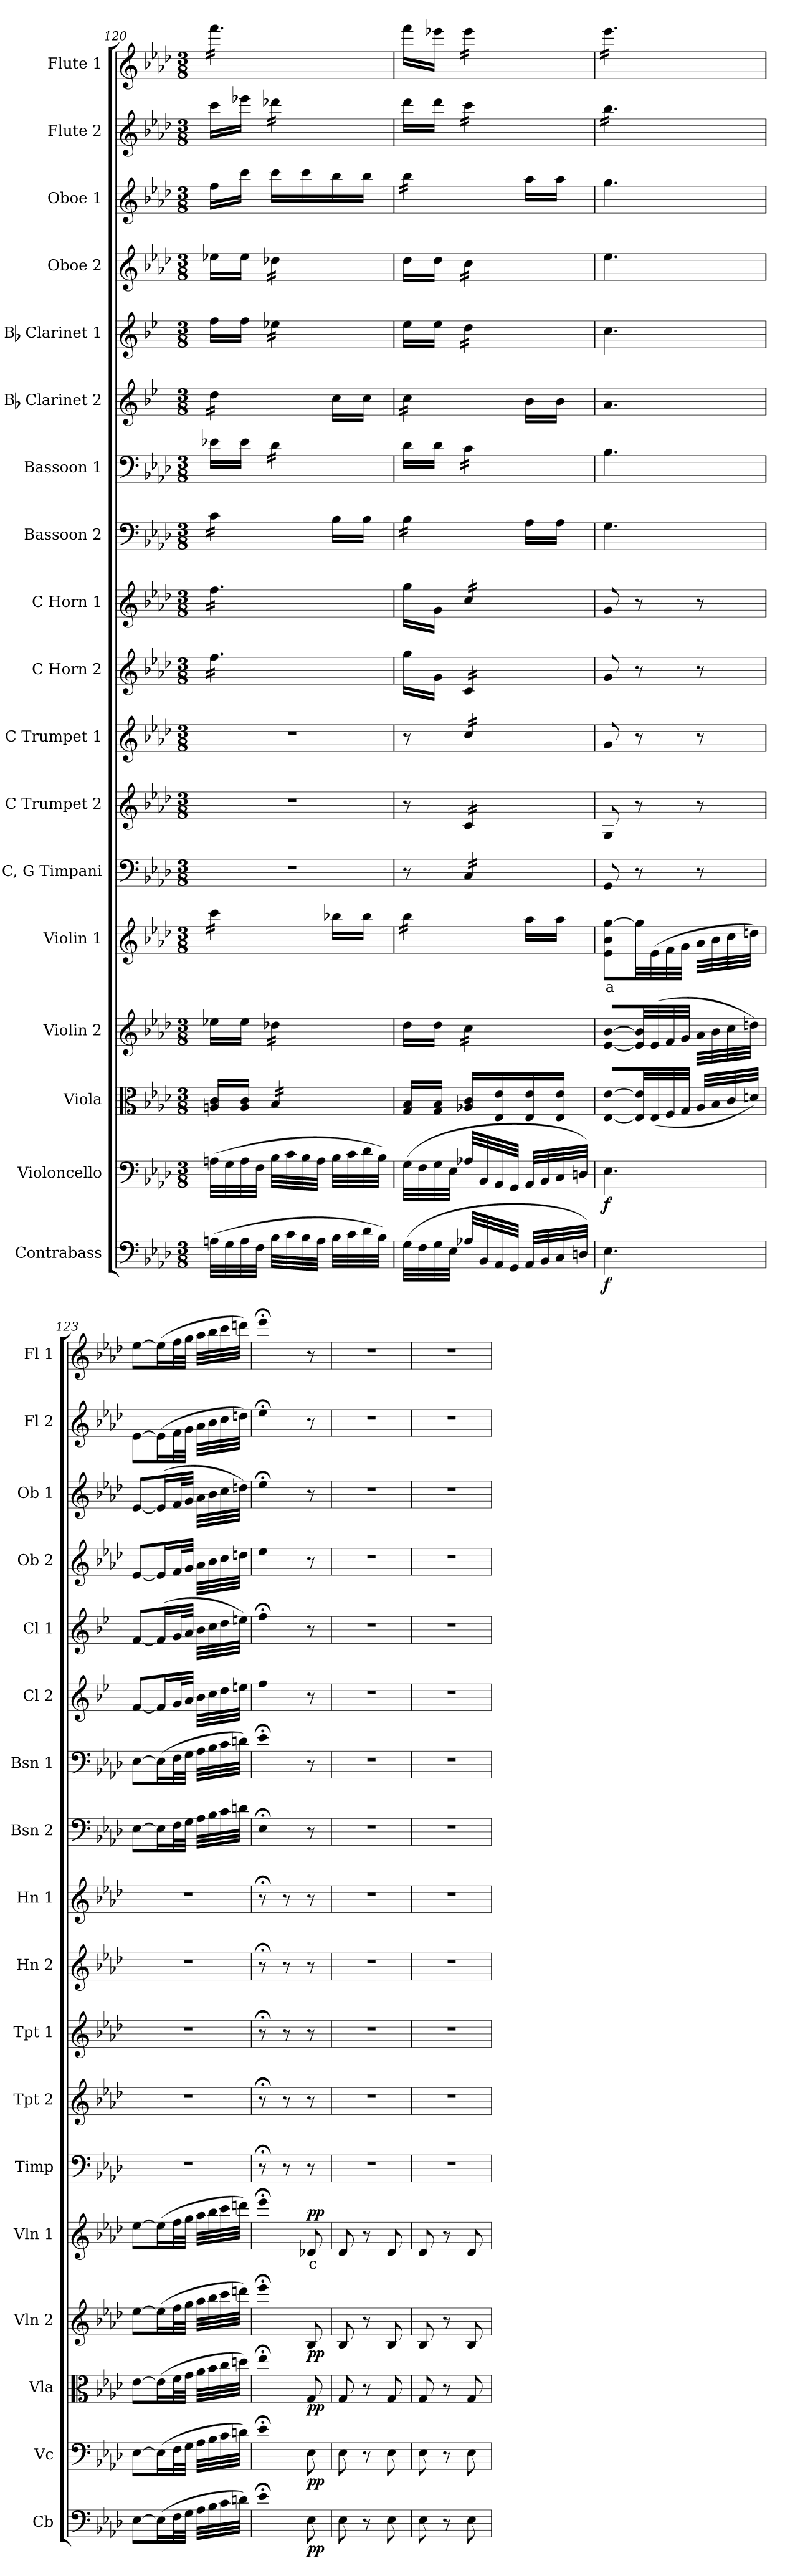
**kern	**dynam	**kern	**dynam	**kern	**dynam	**kern	**dynam	**kern	**text	**dynam	**kern	**kern	**kern	**kern	**kern	**kern	**kern	**kern	**kern	**kern	**kern	**kern	**kern
*part18	*part18	*part17	*part17	*part16	*part16	*part15	*part15	*part14	*part14	*part14	*part13	*part12	*part11	*part10	*part9	*part8	*part7	*part6	*part5	*part4	*part3	*part2	*part1
*staff18	*staff18	*staff17	*staff17	*staff16	*staff16	*staff15	*staff15	*staff14	*staff14	*staff14	*staff13	*staff12	*staff11	*staff10	*staff9	*staff8	*staff7	*staff6	*staff5	*staff4	*staff3	*staff2	*staff1
*I"Contrabass	*	*I"Violoncello	*	*I"Viola	*	*I"Violin 2	*	*I"Violin 1	*	*	*I"C, G Timpani	*I"C Trumpet 2	*I"C Trumpet 1	*I"C Horn 2	*I"C Horn 1	*I"Bassoon 2	*I"Bassoon 1	*I"Bb Clarinet 2	*I"Bb Clarinet 1	*I"Oboe 2	*I"Oboe 1	*I"Flute 2	*I"Flute 1
*I'Cb	*	*I'Vc	*	*I'Vla	*	*I'Vln 2	*	*I'Vln 1	*	*	*I'Timp	*I'Tpt 2	*I'Tpt 1	*I'Hn 2	*I'Hn 1	*I'Bsn 2	*I'Bsn 1	*I'Cl 2	*I'Cl 1	*I'Ob 2	*I'Ob 1	*I'Fl 2	*I'Fl 1
*clefF4	*	*clefF4	*	*clefC3	*	*clefG2	*	*clefG2	*	*	*clefF4	*clefG2	*clefG2	*clefG2	*clefG2	*clefF4	*clefF4	*clefG2	*clefG2	*clefG2	*clefG2	*clefG2	*clefG2
*ITrd7c12	*	*	*	*	*	*	*	*	*	*	*	*	*	*ITrd7c12	*ITrd7c12	*	*	*ITrd1c2	*ITrd1c2	*	*	*	*
*k[b-e-a-d-]	*	*k[b-e-a-d-]	*	*k[b-e-a-d-]	*	*k[b-e-a-d-]	*	*k[b-e-a-d-]	*	*	*k[b-e-a-d-]	*k[b-e-a-d-]	*k[b-e-a-d-]	*k[b-e-a-d-]	*k[b-e-a-d-]	*k[b-e-a-d-]	*k[b-e-a-d-]	*k[b-e-a-d-]	*k[b-e-a-d-]	*k[b-e-a-d-]	*k[b-e-a-d-]	*k[b-e-a-d-]	*k[b-e-a-d-]
*M3/8	*	*M3/8	*	*M3/8	*	*M3/8	*	*M3/8	*	*	*M3/8	*M3/8	*M3/8	*M3/8	*M3/8	*M3/8	*M3/8	*M3/8	*M3/8	*M3/8	*M3/8	*M3/8	*M3/8
=120	=120	=120	=120	=120	=120	=120	=120	=120	=120	=120	=120	=120	=120	=120	=120	=120	=120	=120	=120	=120	=120	=120	=120
*	*	*	*	*	*	*	*	*tremolo	*	*	*	*	*	*	*	*	*	*	*	*	*	*	*
*	*	*	*	*	*	*	*	*	*	*	*	*	*	*tremolo	*	*	*	*	*	*	*	*	*
*	*	*	*	*	*	*	*	*	*	*	*	*	*	*	*tremolo	*	*	*	*	*	*	*	*
*	*	*	*	*	*	*	*	*	*	*	*	*	*	*	*	*tremolo	*	*	*	*	*	*	*
*	*	*	*	*	*	*	*	*	*	*	*	*	*	*	*	*	*	*tremolo	*	*	*	*	*
*	*	*	*	*	*	*	*	*	*	*	*	*	*	*	*	*	*	*	*	*	*	*	*tremolo
(32AAn\LLL	.	(32An\LLL	.	16An/ 16c/LL	.	16ee-X\LL	.	16ccc\LL	.	.	4.r	4.r	4.r	16f\LL	16f\LL	16c\LL	16e-X\LL	16cc\LL	16ee-\LL	16ee-X\LL	16ff\LL	16ccc\LL	16fff\LL
32GG\	.	32G\	.	.	.	.	.	.	.	.	.	.	.	.	.	.	.	.	.	.	.	.	.
32AA\	.	32A\	.	16A/ 16c/JJ	.	16ee-\JJ	.	16ccc\	.	.	.	.	.	16f\	16f\	16c\	16e-\JJ	16cc\	16ee-\JJ	16ee-\JJ	16ccc\JJ	16eee-X\JJ	16fff\
32FF\JJJ	.	32F\JJJ	.	.	.	.	.	.	.	.	.	.	.	.	.	.	.	.	.	.	.	.	.
*	*	*	*	*tremolo	*	*	*	*	*	*	*	*	*	*	*	*	*	*	*	*	*	*	*
*	*	*	*	*	*	*tremolo	*	*	*	*	*	*	*	*	*	*	*	*	*	*	*	*	*
*	*	*	*	*	*	*	*	*	*	*	*	*	*	*	*	*	*tremolo	*	*	*	*	*	*
*	*	*	*	*	*	*	*	*	*	*	*	*	*	*	*	*	*	*	*tremolo	*	*	*	*
*	*	*	*	*	*	*	*	*	*	*	*	*	*	*	*	*	*	*	*	*tremolo	*	*	*
*	*	*	*	*	*	*	*	*	*	*	*	*	*	*	*	*	*	*	*	*	*	*tremolo	*
32BB-\LLL	.	32B-\LLL	.	16B-/LL	.	16dd-X\LL	.	16ccc\	.	.	.	.	.	16f\	16f\	16c\	16d-\LL	16cc\	16dd-X\LL	16dd-X\LL	16ccc\LL	16ddd-X\LL	16fff\
32C\	.	32c\	.	.	.	.	.	.	.	.	.	.	.	.	.	.	.	.	.	.	.	.	.
32BB-\	.	32B-\	.	16B-/	.	16dd-X\	.	16ccc\JJ	.	.	.	.	.	16f\	16f\	16c\JJ	16d-\	16cc\JJ	16dd-X\	16dd-X\	16ccc\	16ddd-X\	16fff\
*	*	*	*	*	*	*	*	*	*	*	*	*	*	*	*	*	*	*Xtremolo	*	*	*	*	*
*	*	*	*	*	*	*	*	*	*	*	*	*	*	*	*	*Xtremolo	*	*	*	*	*	*	*
*	*	*	*	*	*	*	*	*Xtremolo	*	*	*	*	*	*	*	*	*	*	*	*	*	*	*
32AA\JJJ	.	32A\JJJ	.	.	.	.	.	.	.	.	.	.	.	.	.	.	.	.	.	.	.	.	.
32BB-\LLL	.	32B-\LLL	.	16B-/	.	16dd-X\	.	16bb-X\LL	.	.	.	.	.	16f\	16f\	16B-\LL	16d-\	16b-\LL	16dd-X\	16dd-X\	16bb-\	16ddd-X\	16fff\
32C\	.	32c\	.	.	.	.	.	.	.	.	.	.	.	.	.	.	.	.	.	.	.	.	.
32D-\	.	32d-\	.	16B-/JJ	.	16dd-X\JJ	.	16bb-\JJ	.	.	.	.	.	16f\JJ	16f\JJ	16B-\JJ	16d-\JJ	16b-\JJ	16dd-X\JJ	16dd-X\JJ	16bb-\JJ	16ddd-X\JJ	16fff\JJ
*	*	*	*	*	*	*	*	*	*	*	*	*	*	*	*	*	*	*	*	*	*	*	*Xtremolo
*	*	*	*	*	*	*	*	*	*	*	*	*	*	*	*	*	*	*	*	*	*	*Xtremolo	*
*	*	*	*	*	*	*	*	*	*	*	*	*	*	*	*	*	*	*	*	*Xtremolo	*	*	*
*	*	*	*	*	*	*	*	*	*	*	*	*	*	*	*	*	*	*	*Xtremolo	*	*	*	*
*	*	*	*	*	*	*	*	*	*	*	*	*	*	*	*	*	*Xtremolo	*	*	*	*	*	*
*	*	*	*	*	*	*	*	*	*	*	*	*	*	*	*Xtremolo	*	*	*	*	*	*	*	*
*	*	*	*	*	*	*	*	*	*	*	*	*	*	*Xtremolo	*	*	*	*	*	*	*	*	*
*	*	*	*	*	*	*Xtremolo	*	*	*	*	*	*	*	*	*	*	*	*	*	*	*	*	*
*	*	*	*	*Xtremolo	*	*	*	*	*	*	*	*	*	*	*	*	*	*	*	*	*	*	*
32BB-\JJJ)	.	32B-\JJJ)	.	.	.	.	.	.	.	.	.	.	.	.	.	.	.	.	.	.	.	.	.
!!LO:PB:g=z
=121	=121	=121	=121	=121	=121	=121	=121	=121	=121	=121	=121	=121	=121	=121	=121	=121	=121	=121	=121	=121	=121	=121	=121
*	*	*	*	*	*	*	*	*tremolo	*	*	*	*	*	*	*	*	*	*	*	*	*	*	*
*	*	*	*	*	*	*	*	*	*	*	*	*	*	*	*	*tremolo	*	*	*	*	*	*	*
*	*	*	*	*	*	*	*	*	*	*	*	*	*	*	*	*	*	*tremolo	*	*	*	*	*
*	*	*	*	*	*	*	*	*	*	*	*	*	*	*	*	*	*	*	*	*	*tremolo	*	*
(32GG\LLL	.	(32G\LLL	.	16G/ 16B-/LL	.	16dd-\LL	.	16bb-\LL	.	.	8r	8r	8r	16g\LL	16g\LL	16B-\LL	16d-\LL	16b-\LL	16dd-\LL	16dd-\LL	16bb-\LL	16ddd-\LL	16fff\LL
32FF\	.	32F\	.	.	.	.	.	.	.	.	.	.	.	.	.	.	.	.	.	.	.	.	.
32GG\	.	32G\	.	16G/ 16B-/JJ	.	16dd-\JJ	.	16bb-\	.	.	.	.	.	16G\JJ	16G\JJ	16B-\	16d-\JJ	16b-\	16dd-\JJ	16dd-\JJ	16bb-\	16ddd-\JJ	16eee-X\JJ
32EE-\JJJ	.	32E-\JJJ	.	.	.	.	.	.	.	.	.	.	.	.	.	.	.	.	.	.	.	.	.
*	*	*	*	*	*	*tremolo	*	*	*	*	*	*	*	*	*	*	*	*	*	*	*	*	*
*	*	*	*	*	*	*	*	*	*	*	*tremolo	*	*	*	*	*	*	*	*	*	*	*	*
*	*	*	*	*	*	*	*	*	*	*	*	*tremolo	*	*	*	*	*	*	*	*	*	*	*
*	*	*	*	*	*	*	*	*	*	*	*	*	*tremolo	*	*	*	*	*	*	*	*	*	*
*	*	*	*	*	*	*	*	*	*	*	*	*	*	*tremolo	*	*	*	*	*	*	*	*	*
*	*	*	*	*	*	*	*	*	*	*	*	*	*	*	*tremolo	*	*	*	*	*	*	*	*
*	*	*	*	*	*	*	*	*	*	*	*	*	*	*	*	*	*tremolo	*	*	*	*	*	*
*	*	*	*	*	*	*	*	*	*	*	*	*	*	*	*	*	*	*	*tremolo	*	*	*	*
*	*	*	*	*	*	*	*	*	*	*	*	*	*	*	*	*	*	*	*	*tremolo	*	*	*
*	*	*	*	*	*	*	*	*	*	*	*	*	*	*	*	*	*	*	*	*	*	*tremolo	*
*	*	*	*	*	*	*	*	*	*	*	*	*	*	*	*	*	*	*	*	*	*	*	*tremolo
32AA-X/LLL	.	32A-X/LLL	.	16A-X/ 16c/LL	.	16cc\LL	.	16bb-\	.	.	16C/LL	16c/LL	16cc/LL	16C/LL	16c/LL	16B-\	16c\LL	16b-\	16cc\LL	16cc\LL	16bb-\	16ccc\LL	16eee-\LL
32BBB-/	.	32BB-/	.	.	.	.	.	.	.	.	.	.	.	.	.	.	.	.	.	.	.	.	.
32AAA-/	.	32AA-/	.	16E-/ 16e-/	.	16cc\	.	16bb-\JJ	.	.	16C/	16c/	16cc/	16C/	16c/	16B-\JJ	16c\	16b-\JJ	16cc\	16cc\	16bb-\JJ	16ccc\	16eee-\
*	*	*	*	*	*	*	*	*	*	*	*	*	*	*	*	*	*	*	*	*	*Xtremolo	*	*
*	*	*	*	*	*	*	*	*	*	*	*	*	*	*	*	*	*	*Xtremolo	*	*	*	*	*
*	*	*	*	*	*	*	*	*	*	*	*	*	*	*	*	*Xtremolo	*	*	*	*	*	*	*
*	*	*	*	*	*	*	*	*Xtremolo	*	*	*	*	*	*	*	*	*	*	*	*	*	*	*
32GGG/JJJ	.	32GG/JJJ	.	.	.	.	.	.	.	.	.	.	.	.	.	.	.	.	.	.	.	.	.
32AAA-/LLL	.	32AA-/LLL	.	16E-/ 16e-/	.	16cc\	.	16aa-\LL	.	.	16C/	16c/	16cc/	16C/	16c/	16A-\LL	16c\	16a-\LL	16cc\	16cc\	16aa-\LL	16ccc\	16eee-\
32BBB-/	.	32BB-/	.	.	.	.	.	.	.	.	.	.	.	.	.	.	.	.	.	.	.	.	.
32CC/	.	32C/	.	16E-/ 16e-/JJ	.	16cc\JJ	.	16aa-\JJ	.	.	16C/JJ	16c/JJ	16cc/JJ	16C/JJ	16c/JJ	16A-\JJ	16c\JJ	16a-\JJ	16cc\JJ	16cc\JJ	16aa-\JJ	16ccc\JJ	16eee-\JJ
*	*	*	*	*	*	*	*	*	*	*	*	*	*	*	*	*	*	*	*	*Xtremolo	*	*	*
*	*	*	*	*	*	*	*	*	*	*	*	*	*	*	*	*	*	*	*Xtremolo	*	*	*	*
*	*	*	*	*	*	*	*	*	*	*	*	*	*	*	*	*	*Xtremolo	*	*	*	*	*	*
*	*	*	*	*	*	*	*	*	*	*	*	*	*	*	*Xtremolo	*	*	*	*	*	*	*	*
*	*	*	*	*	*	*	*	*	*	*	*	*	*	*Xtremolo	*	*	*	*	*	*	*	*	*
*	*	*	*	*	*	*	*	*	*	*	*	*	*Xtremolo	*	*	*	*	*	*	*	*	*	*
*	*	*	*	*	*	*	*	*	*	*	*	*Xtremolo	*	*	*	*	*	*	*	*	*	*	*
*	*	*	*	*	*	*	*	*	*	*	*Xtremolo	*	*	*	*	*	*	*	*	*	*	*	*
*	*	*	*	*	*	*Xtremolo	*	*	*	*	*	*	*	*	*	*	*	*	*	*	*	*	*
32DDn/JJJ)	.	32Dn/JJJ)	.	.	.	.	.	.	.	.	.	.	.	.	.	.	.	.	.	.	.	.	.
=122	=122	=122	=122	=122	=122	=122	=122	=122	=122	=122	=122	=122	=122	=122	=122	=122	=122	=122	=122	=122	=122	=122	=122
!	!LO:DY:b	!	!LO:DY:b	!	!	!	!	!	!LO:LY:b:color=#FF0000	!	!	!	!	!	!	!	!	!	!	!	!	!	!
4.EE-\	f	4.E-\	f	[8E-/ [8e-/L	.	[8e-/ [8b-/L	.	8e-\ 8b-\ [8gg\L	a	.	8GG/	8G/	8g/	8G/	8G/	4.G\	4.B-\	4.g/	4.b-\	4.ee-\	4.gg\	16bb-\LL	16eee-\LL
.	.	.	.	.	.	.	.	.	.	.	.	.	.	.	.	.	.	.	.	.	.	16bb-\	16eee-\
.	.	.	.	32E-/] 32e-/]LL	.	32e-/] 32b-/]LL	.	32gg\LL]	.	.	8r	8r	8r	8r	8r	.	.	.	.	.	.	16bb-\	16eee-\
.	.	.	.	(32E-/	.	(32e-/	.	(32e-\	.	.	.	.	.	.	.	.	.	.	.	.	.	.	.
.	.	.	.	32F/	.	32f/	.	32f\	.	.	.	.	.	.	.	.	.	.	.	.	.	16bb-\	16eee-\
.	.	.	.	32G/JJJ	.	32g/JJJ	.	32g\JJJ	.	.	.	.	.	.	.	.	.	.	.	.	.	.	.
.	.	.	.	32A-/LLL	.	32a-\LLL	.	32a-\LLL	.	.	8r	8r	8r	8r	8r	.	.	.	.	.	.	16bb-\	16eee-\
.	.	.	.	32B-/	.	32b-\	.	32b-\	.	.	.	.	.	.	.	.	.	.	.	.	.	.	.
.	.	.	.	32c/	.	32cc\	.	32cc\	.	.	.	.	.	.	.	.	.	.	.	.	.	16bb-\JJ	16eee-\JJ
*	*	*	*	*	*	*	*	*	*	*	*	*	*	*	*	*	*	*	*	*	*	*	*Xtremolo
*	*	*	*	*	*	*	*	*	*	*	*	*	*	*	*	*	*	*	*	*	*	*Xtremolo	*
.	.	.	.	32dn/JJJ)	.	32ddn\JJJ)	.	32ddn\JJJ)	.	.	.	.	.	.	.	.	.	.	.	.	.	.	.
=123	=123	=123	=123	=123	=123	=123	=123	=123	=123	=123	=123	=123	=123	=123	=123	=123	=123	=123	=123	=123	=123	=123	=123
[8EE-\L	.	[8E-\L	.	[8e-\L	.	[8ee-\L	.	[8ee-\L	.	.	4.r	4.r	4.r	4.r	4.r	[8E-\L	[8E-\L	[8e-/L	[8e-/L	[8e-/L	[8e-/L	[8e-\L	[8ee-\L
(16EE-\L]	.	(16E-\L]	.	(16e-\L]	.	(16ee-\L]	.	(16ee-\L]	.	.	.	.	.	.	.	16E-\L]	(16E-\L]	16e-/L]	(16e-/L]	16e-/L]	(16e-/L]	(16e-\L]	(16ee-\L]
32FF\L	.	32F\L	.	32f\L	.	32ff\L	.	32ff\L	.	.	.	.	.	.	.	32F\L	32F\L	32f/L	32f/L	32f/L	32f/L	32f\L	32ff\L
32GG\JJJ	.	32G\JJJ	.	32g\JJJ	.	32gg\JJJ	.	32gg\JJJ	.	.	.	.	.	.	.	32G\JJJ	32G\JJJ	32g/JJJ	32g/JJJ	32g/JJJ	32g/JJJ	32g\JJJ	32gg\JJJ
32AA-\LLL	.	32A-\LLL	.	32a-\LLL	.	32aa-\LLL	.	32aa-\LLL	.	.	.	.	.	.	.	32A-\LLL	32A-\LLL	32a-\LLL	32a-\LLL	32a-\LLL	32a-\LLL	32a-\LLL	32aa-\LLL
32BB-\	.	32B-\	.	32b-\	.	32bb-\	.	32bb-\	.	.	.	.	.	.	.	32B-\	32B-\	32b-\	32b-\	32b-\	32b-\	32b-\	32bb-\
32C\	.	32c\	.	32cc\	.	32ccc\	.	32ccc\	.	.	.	.	.	.	.	32c\	32c\	32cc\	32cc\	32cc\	32cc\	32cc\	32ccc\
32Dn\JJJ)	.	32dn\JJJ)	.	32ddn\JJJ)	.	32dddn\JJJ)	.	32dddn\JJJ)	.	.	.	.	.	.	.	32dn\JJJ	32dn\JJJ)	32ddn\JJJ	32ddn\JJJ)	32ddn\JJJ	32ddn\JJJ)	32ddn\JJJ)	32dddn\JJJ)
=124	=124	=124	=124	=124	=124	=124	=124	=124	=124	=124	=124	=124	=124	=124	=124	=124	=124	=124	=124	=124	=124	=124	=124
4E-;<\	.	4e-;<\	.	4ee-;<\	.	4eee-;<\	.	4eee-;<\	.	.	8r;<	8r;<	8r;<	8r;<	8r;<	4E-;<\	4e-;<\	4ee-\	4ee-;<\	4ee-\	4ee-;<\	4ee-;<\	4eee-;<\
.	.	.	.	.	.	.	.	.	.	.	8r	8r	8r	8r	8r	.	.	.	.	.	.	.	.
!	!LO:DY:b	!	!LO:DY:b	!	!LO:DY:b	!	!LO:DY:b	!	!LO:LY:b:color=#FF0000	!LO:DY:b	!	!	!	!	!	!	!	!	!	!	!	!	!
8EE-\	pp	8E-\	pp	8G/	pp	8B-/	pp	8d-X/	c	pp	8r	8r	8r	8r	8r	8r	8r	8r	8r	8r	8r	8r	8r
=125	=125	=125	=125	=125	=125	=125	=125	=125	=125	=125	=125	=125	=125	=125	=125	=125	=125	=125	=125	=125	=125	=125	=125
8EE-\	.	8E-\	.	8G/	.	8B-/	.	8d-/	.	.	4.r	4.r	4.r	4.r	4.r	4.r	4.r	4.r	4.r	4.r	4.r	4.r	4.r
8r	.	8r	.	8r	.	8r	.	8r	.	.	.	.	.	.	.	.	.	.	.	.	.	.	.
8EE-\	.	8E-\	.	8G/	.	8B-/	.	8d-/	.	.	.	.	.	.	.	.	.	.	.	.	.	.	.
=126	=126	=126	=126	=126	=126	=126	=126	=126	=126	=126	=126	=126	=126	=126	=126	=126	=126	=126	=126	=126	=126	=126	=126
8EE-\	.	8E-\	.	8G/	.	8B-/	.	8d-/	.	.	4.r	4.r	4.r	4.r	4.r	4.r	4.r	4.r	4.r	4.r	4.r	4.r	4.r
8r	.	8r	.	8r	.	8r	.	8r	.	.	.	.	.	.	.	.	.	.	.	.	.	.	.
8EE-\	.	8E-\	.	8G/	.	8B-/	.	8d-/	.	.	.	.	.	.	.	.	.	.	.	.	.	.	.
=	=	=	=	=	=	=	=	=	=	=	=	=	=	=	=	=	=	=	=	=	=	=	=
*-	*-	*-	*-	*-	*-	*-	*-	*-	*-	*-	*-	*-	*-	*-	*-	*-	*-	*-	*-	*-	*-	*-	*-
